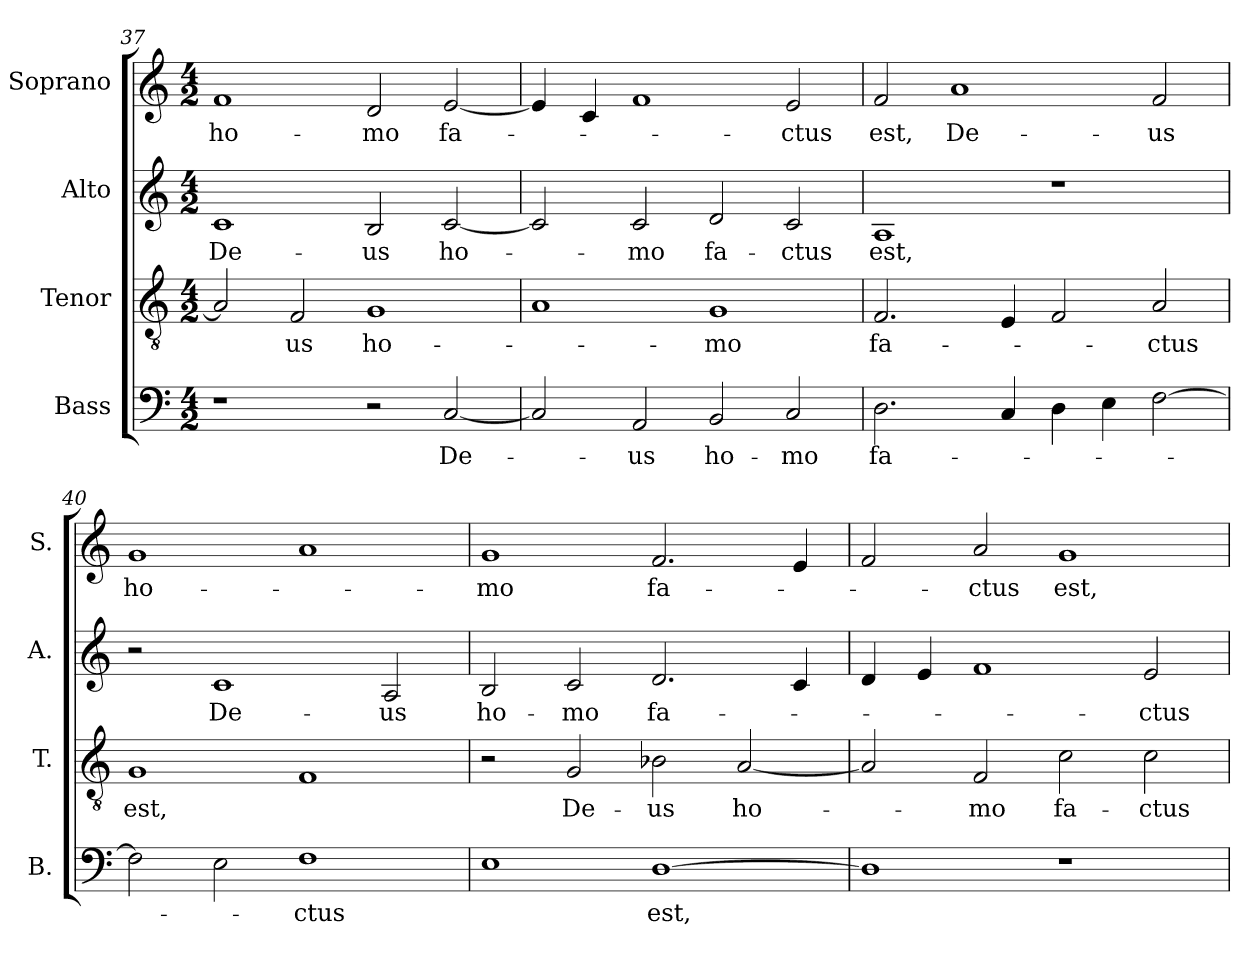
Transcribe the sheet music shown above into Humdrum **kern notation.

**kern	**text	**kern	**text	**kern	**text	**kern	**text
*part4	*part4	*part3	*part3	*part2	*part2	*part1	*part1
*staff4	*staff4	*staff3	*staff3	*staff2	*staff2	*staff1	*staff1
*I"Bass	*	*I"Tenor	*	*I"Alto	*	*I"Soprano	*
*I'B.	*	*I'T.	*	*I'A.	*	*I'S.	*
*clefF4	*	*clefGv2	*	*clefG2	*	*clefG2	*
*	*	*ITrd7c12	*	*	*	*	*
*k[]	*	*k[]	*	*k[]	*	*k[]	*
*C:	*	*C:	*	*C:	*	*C:	*
*M4/2	*	*M4/2	*	*M4/2	*	*M4/2	*
=37	=37	=37	=37	=37	=37	=37	=37
!	!	!	!	!	!LO:LY:b:color=#000000	!	!
!	!	!	!	!	!	!	!LO:LY:b:color=#000000
1r	.	2AAi/]	.	1ci	De-	1fi	ho-
!	!	!	!LO:LY:b:color=#000000	!	!	!	!
.	.	2FFi/	-us	.	.	.	.
!	!	!	!LO:LY:b:color=#000000	!	!	!	!
!	!	!	!	!	!LO:LY:b:color=#000000	!	!
!	!	!	!	!	!	!	!LO:LY:b:color=#000000
2r	.	1GGi	ho-	2Bi/	-us	2di/	-mo
!	!LO:LY:b:color=#000000	!	!	!	!	!	!
!	!	!	!	!	!LO:LY:b:color=#000000	!	!
!	!	!	!	!	!	!	!LO:LY:b:color=#000000
[2Ci/	De-	.	.	[2ci/	ho-	[2ei/	fa-
=38	=38	=38	=38	=38	=38	=38	=38
2Ci/]	.	1AAi	.	2ci/]	.	4ei/]	.
.	.	.	.	.	.	4ci/	.
!	!LO:LY:b:color=#000000	!	!	!	!	!	!
!	!	!	!	!	!LO:LY:b:color=#000000	!	!
2AAi/	-us	.	.	2ci/	-mo	1fi	.
!	!LO:LY:b:color=#000000	!	!	!	!	!	!
!	!	!	!LO:LY:b:color=#000000	!	!	!	!
!	!	!	!	!	!LO:LY:b:color=#000000	!	!
2BBi/	ho-	1GGi	-mo	2di/	fa-	.	.
!	!LO:LY:b:color=#000000	!	!	!	!	!	!
!	!	!	!	!	!LO:LY:b:color=#000000	!	!
!	!	!	!	!	!	!	!LO:LY:b:color=#000000
2Ci/	-mo	.	.	2ci/	-ctus	2ei/	-ctus
=39	=39	=39	=39	=39	=39	=39	=39
!	!LO:LY:b:color=#000000	!	!	!	!	!	!
!	!	!	!LO:LY:b:color=#000000	!	!	!	!
!	!	!	!	!	!LO:LY:b:color=#000000	!	!
!	!	!	!	!	!	!	!LO:LY:b:color=#000000
2.Di\	fa-	2.FFi/	fa-	1Ai	est,	2fi/	est,
!	!	!	!	!	!	!	!LO:LY:b:color=#000000
.	.	.	.	.	.	1ai	De-
4Ci/	.	4EEi/	.	.	.	.	.
4Di\	.	2FFi/	.	1r	.	.	.
4Ei\	.	.	.	.	.	.	.
!	!	!	!LO:LY:b:color=#000000	!	!	!	!
!	!	!	!	!	!	!	!LO:LY:b:color=#000000
[2Fi\	.	2AAi/	-ctus	.	.	2fi/	-us
=40	=40	=40	=40	=40	=40	=40	=40
!	!	!	!LO:LY:b:color=#000000	!	!	!	!
!	!	!	!	!	!	!	!LO:LY:b:color=#000000
2Fi\]	.	1GGi	est,	2r	.	1gi	ho-
!	!	!	!	!	!LO:LY:b:color=#000000	!	!
2Ei\	.	.	.	1ci	De-	.	.
!	!LO:LY:b:color=#000000	!	!	!	!	!	!
1Fi	-ctus	1FFi	.	.	.	1ai	.
!	!	!	!	!	!LO:LY:b:color=#000000	!	!
.	.	.	.	2Ai/	-us	.	.
!!LO:LB:g=z
=41	=41	=41	=41	=41	=41	=41	=41
!	!	!	!	!	!LO:LY:b:color=#000000	!	!
!	!	!	!	!	!	!	!LO:LY:b:color=#000000
1Ei	.	2r	.	2Bi/	ho-	1gi	-mo
!	!	!	!LO:LY:b:color=#000000	!	!	!	!
!	!	!	!	!	!LO:LY:b:color=#000000	!	!
.	.	2GGi/	De-	2ci/	-mo	.	.
!	!LO:LY:b:color=#000000	!	!	!	!	!	!
!	!	!	!LO:LY:b:color=#000000	!	!	!	!
!	!	!	!	!	!LO:LY:b:color=#000000	!	!
!	!	!	!	!	!	!	!LO:LY:b:color=#000000
[1Di	est,	2BB-Xi\	-us	2.di/	fa-	2.fi/	fa-
!	!	!	!LO:LY:b:color=#000000	!	!	!	!
.	.	[2AAi/	ho-	.	.	.	.
.	.	.	.	4ci/	.	4ei/	.
=42	=42	=42	=42	=42	=42	=42	=42
1Di]	.	2AAi/]	.	4di/	.	2fi/	.
.	.	.	.	4ei/	.	.	.
!	!	!	!LO:LY:b:color=#000000	!	!	!	!
!	!	!	!	!	!	!	!LO:LY:b:color=#000000
.	.	2FFi/	-mo	1fi	.	2ai/	-ctus
!	!	!	!LO:LY:b:color=#000000	!	!	!	!
!	!	!	!	!	!	!	!LO:LY:b:color=#000000
1r	.	2Ci\	fa-	.	.	1gi	est,
!	!	!	!LO:LY:b:color=#000000	!	!	!	!
!	!	!	!	!	!LO:LY:b:color=#000000	!	!
.	.	2Ci\	-ctus	2ei/	-ctus	.	.
=	=	=	=	=	=	=	=
*-	*-	*-	*-	*-	*-	*-	*-
